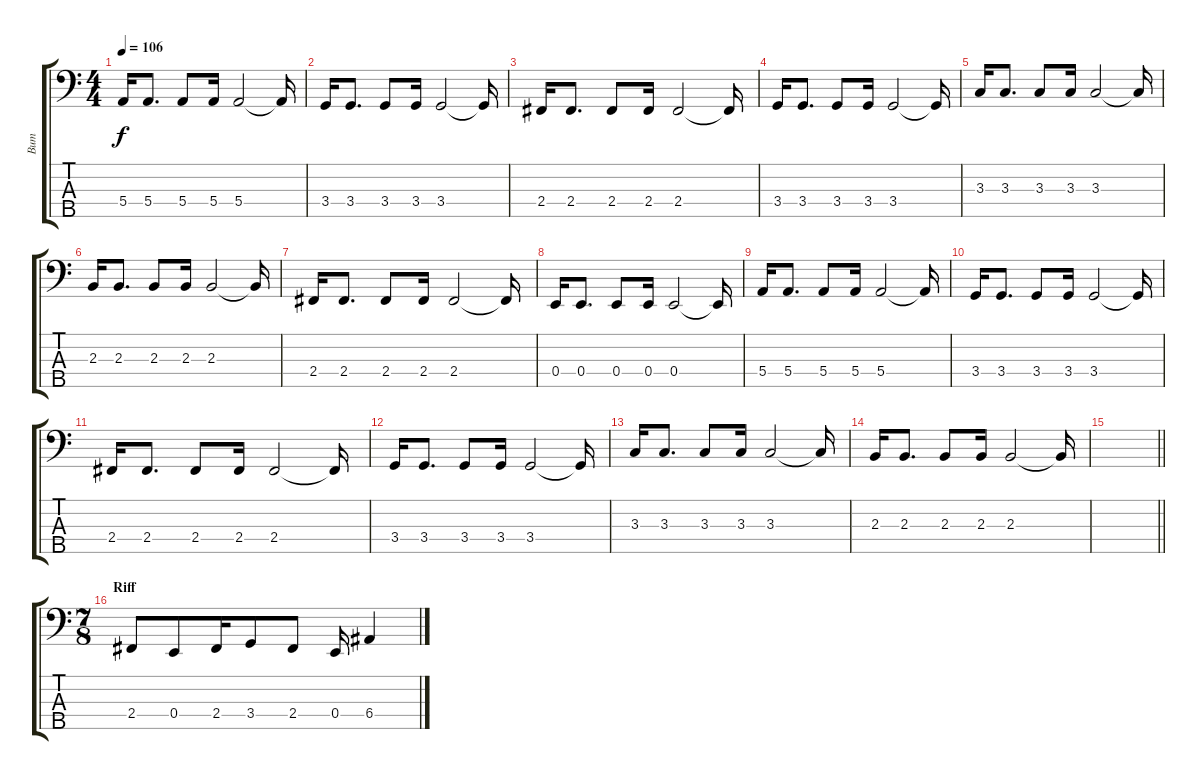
\track ("Вит" "Вит") {instrument electricbasspick}
\staff {score tabs}
\tuning (G2 D2 A1 E1 B0) {hide}
\ts (4 4)
\tempo 106
\clef f4
\ks c
5.4.16{dy f} 5.4.8{d} 5.4.8 5.4.16 5.4.2 5.4{t}.16 |
3.4.16 3.4.8{d} 3.4.8 3.4.16 3.4.2 3.4{t}.16 |
2.4.16 2.4.8{d} 2.4.8 2.4.16 2.4.2 2.4{t}.16 |
3.4.16 3.4.8{d} 3.4.8 3.4.16 3.4.2 3.4{t}.16 |
3.3.16 3.3.8{d} 3.3.8 3.3.16 3.3.2 3.3{t}.16 |
2.3.16 2.3.8{d} 2.3.8 2.3.16 2.3.2 2.3{t}.16 |
2.4.16 2.4.8{d} 2.4.8 2.4.16 2.4.2 2.4{t}.16 |
0.4.16 0.4.8{d} 0.4.8 0.4.16 0.4.2 0.4{t}.16 |
5.4.16 5.4.8{d} 5.4.8 5.4.16 5.4.2 5.4{t}.16 |
3.4.16 3.4.8{d} 3.4.8 3.4.16 3.4.2 3.4{t}.16 |
2.4.16 2.4.8{d} 2.4.8 2.4.16 2.4.2 2.4{t}.16 |
3.4.16 3.4.8{d} 3.4.8 3.4.16 3.4.2 3.4{t}.16 |
3.3.16 3.3.8{d} 3.3.8 3.3.16 3.3.2 3.3{t}.16 |
2.3.16 2.3.8{d} 2.3.8 2.3.16 2.3.2 2.3{t}.16 |
\barLineRight lightlight
|
\ts (7 8)
\section ("" "Riff")
2.4.8 0.4.8 2.4.16 3.4.8 2.4.8 0.4.16 6.4.4
